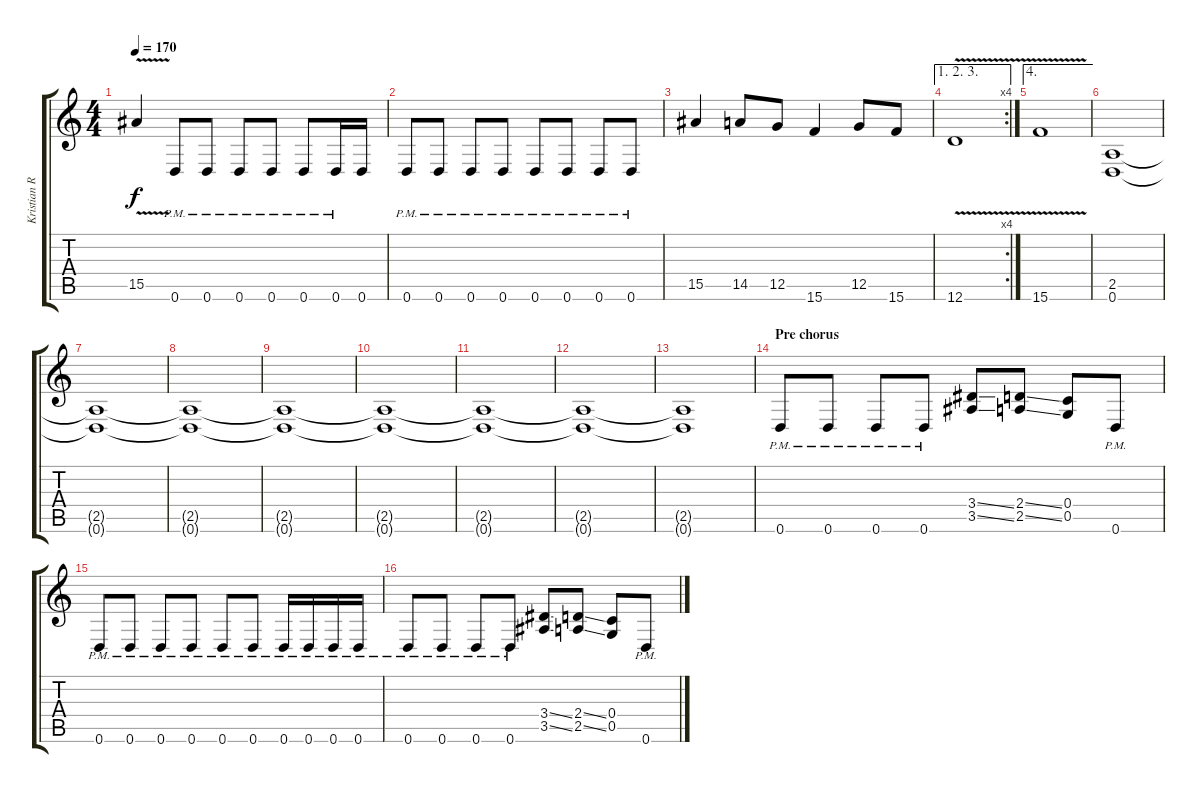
\track ("Kristian Ranta" "Kristian R") {instrument distortionguitar}
\staff {score tabs}
\tuning (D4 A3 F3 C3 G2 D2) {hide}
\ts (4 4)
\tempo 170
\clef g2
\ks c
15.5{v}.4{dy f} 0.6{pm}.8 0.6{pm}.8 0.6{pm}.8 0.6{pm}.8 0.6{pm}.8 0.6{pm}.16 0.6.16 |
0.6{pm}.8 0.6{pm}.8 0.6{pm}.8 0.6{pm}.8 0.6{pm}.8 0.6{pm}.8 0.6{pm}.8 0.6{pm}.8 |
15.5.4 14.5.8 12.5.8 15.6.4 12.5.8 15.6.8 |
\ae (1 2 3)
\rc 4
12.6{v}.1 |
\ae 4
15.6{v}.1 |
(2.5 0.6).1 |
(2.5{t} 0.6{t}).1 |
(2.5{t} 0.6{t}).1 |
(2.5{t} 0.6{t}).1 |
(2.5{t} 0.6{t}).1 |
(2.5{t} 0.6{t}).1 |
(2.5{t} 0.6{t}).1 |
(2.5{t} 0.6{t}).1 |
\section ("" "Pre chorus")
0.6{pm}.8 0.6{pm}.8 0.6{pm}.8 0.6{pm}.8 (3.4{ss} 3.5{ss}).8 (2.4{ss} 2.5{ss}).8 (0.4 0.5).8 0.6{pm}.8 |
0.6{pm}.8 0.6{pm}.8 0.6{pm}.8 0.6{pm}.8 0.6{pm}.8 0.6{pm}.8 0.6{pm}.16 0.6{pm}.16 0.6{pm}.16 0.6{pm}.16 |
0.6{pm}.8 0.6{pm}.8 0.6{pm}.8 0.6{pm}.8 (3.4{ss} 3.5{ss}).8 (2.4{ss} 2.5{ss}).8 (0.4 0.5).8 0.6{pm}.8
